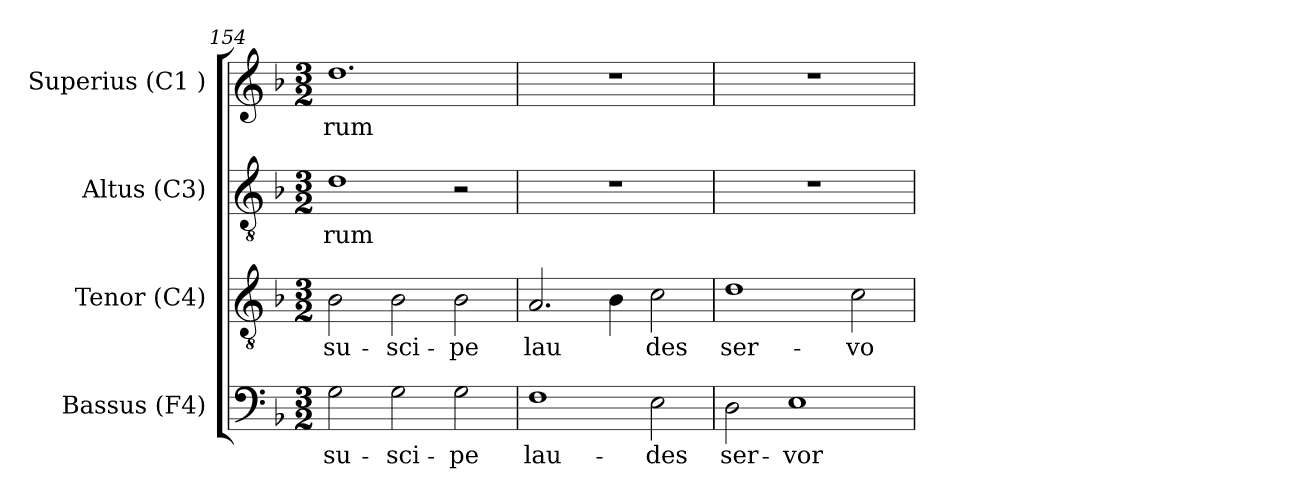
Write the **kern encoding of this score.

**kern	**text	**kern	**text	**kern	**text	**kern	**text
*part4	*part4	*part3	*part3	*part2	*part2	*part1	*part1
*staff4	*staff4	*staff3	*staff3	*staff2	*staff2	*staff1	*staff1
*I"Bassus (F4)	*	*I"Tenor (C4)	*	*I"Altus (C3)	*	*I"Superius (C1 )	*
*I'B.	*	*I'T.	*	*I'A.	*	*I'S.	*
*clefF4	*	*clefGv2	*	*clefGv2	*	*clefG2	*
*k[b-]	*	*k[b-]	*	*k[b-]	*	*k[b-]	*
*F:	*	*F:	*	*F:	*	*F:	*
*M3/2	*	*M3/2	*	*M3/2	*	*M3/2	*
=154	=154	=154	=154	=154	=154	=154	=154
!	!LO:LY:b:cj	!	!LO:LY:b:cj	!	!LO:LY:b:cj	!	!LO:LY:b:cj
2G\	su-	2B-\	su-	1d	-rum	1.dd	-rum
!	!LO:LY:b:cj	!	!LO:LY:b:cj	!	!	!	!
2G\	-sci-	2B-\	-sci-	.	.	.	.
!	!LO:LY:b:cj	!	!LO:LY:b:cj	!	!	!	!
2G\	-pe	2B-\	-pe	2r	.	.	.
=155	=155	=155	=155	=155	=155	=155	=155
!	!LO:LY:b:cj	!	!LO:LY:b:cj	!	!	!	!
1F	lau-	2.A/	lau-	1.r	.	1.r	.
!	!	!	!LO:LY:b:cj	!	!	!	!
.	.	4B-\	--	.	.	.	.
!	!LO:LY:b:cj	!	!LO:LY:b:cj	!	!	!	!
2E\	-des	2c\	-des	.	.	.	.
=156	=156	=156	=156	=156	=156	=156	=156
!	!LO:LY:b:cj	!	!LO:LY:b:cj	!	!	!	!
2D\	ser-	1d	ser-	1.r	.	1.r	.
!	!LO:LY:b:cj	!	!	!	!	!	!
1E	-vor-	.	.	.	.	.	.
!	!	!	!LO:LY:b:cj	!	!	!	!
.	.	2c\	-vo-	.	.	.	.
=	=	=	=	=	=	=	=
*-	*-	*-	*-	*-	*-	*-	*-
